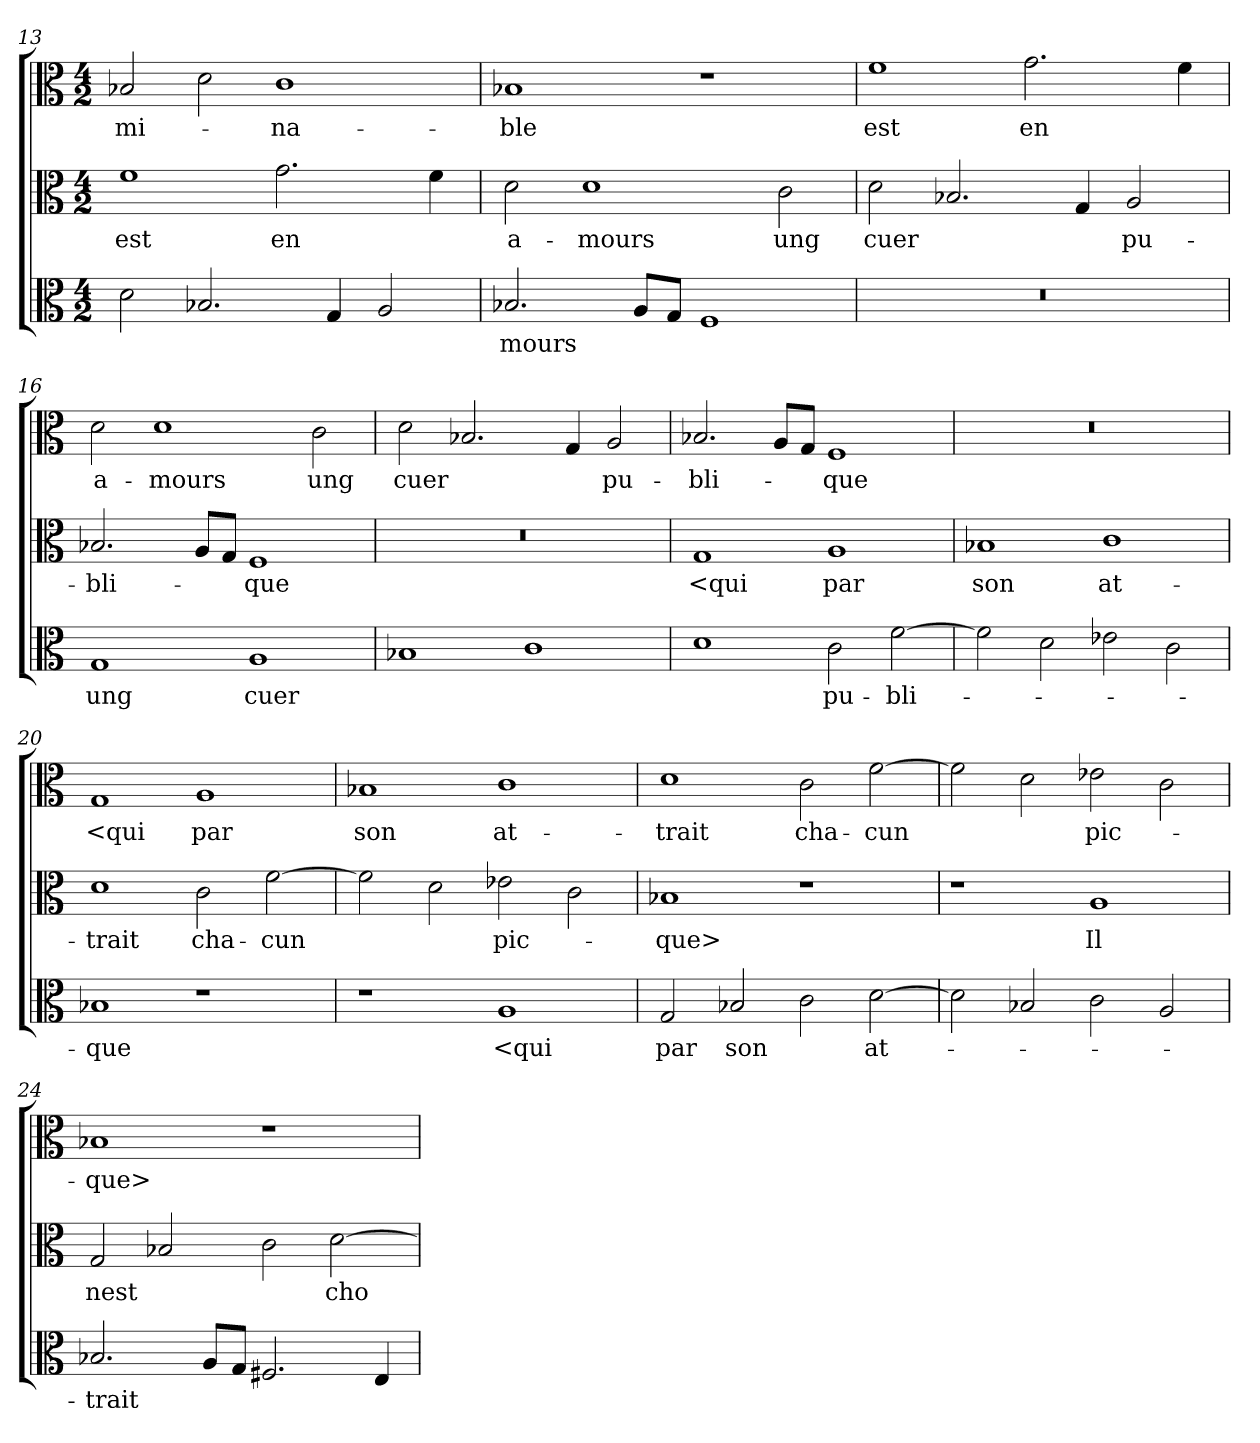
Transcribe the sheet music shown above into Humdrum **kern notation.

**kern	**text	**kern	**text	**kern	**text
*part3	*part3	*part2	*part2	*part1	*part1
*staff3	*staff3	*staff2	*staff2	*staff1	*staff1
*clefC3	*	*clefC3	*	*clefC3	*
*M4/2	*	*M4/2	*	*M4/2	*
=13	=13	=13	=13	=13	=13
2d	.	1f	-est	2B-X	-mi-
2.B-X	.	.	.	2d	.
.	.	2.g	-en	1c	-na-
4G	.	.	.	.	.
2A	.	.	.	.	.
.	.	4f	.	.	.
=14	=14	=14	=14	=14	=14
2.B-X	-mours	2d	a-	1B-X	-ble
.	.	1d	-mours	.	.
8A/L	.	.	.	.	.
8G/J	.	.	.	.	.
1F	.	.	.	1r	.
.	.	2c	-ung	.	.
=15	=15	=15	=15	=15	=15
0r	.	2d	-cuer	1f	-est
.	.	2.B-X	.	.	.
.	.	.	.	2.g	-en
.	.	4G	.	.	.
.	.	2A	pu-	.	.
.	.	.	.	4f	.
=16	=16	=16	=16	=16	=16
1G	-ung	2.B-X	-bli-	2d	a-
.	.	.	.	1d	-mours
.	.	8A/L	.	.	.
.	.	8G/J	.	.	.
1A	-cuer	1F	-que	.	.
.	.	.	.	2c	-ung
=17	=17	=17	=17	=17	=17
1B-X	.	0r	.	2d	-cuer
.	.	.	.	2.B-X	.
1c	.	.	.	.	.
.	.	.	.	4G	.
.	.	.	.	2A	pu-
=18	=18	=18	=18	=18	=18
1d	.	1G	-<qui	2.B-X	-bli-
.	.	.	.	8A/L	.
.	.	.	.	8G/J	.
2c	pu-	1A	-par	1F	-que
[2f	-bli-	.	.	.	.
=19	=19	=19	=19	=19	=19
2f]	.	1B-X	-son	0r	.
2d	.	.	.	.	.
2e-X	.	1c	at-	.	.
2c	.	.	.	.	.
=20	=20	=20	=20	=20	=20
1B-X	-que	1d	-trait	1G	-<qui
1r	.	2c	cha-	1A	-par
.	.	[2f	-cun	.	.
=21	=21	=21	=21	=21	=21
1r	.	2f]	.	1B-X	-son
.	.	2d	.	.	.
1A	-<qui	2e-X	pic-	1c	at-
.	.	2c	.	.	.
=22	=22	=22	=22	=22	=22
2G	-par	1B-X	-que>	1d	-trait
2B-X	-son	.	.	.	.
2c	.	1r	.	2c	cha-
[2d	at-	.	.	[2f	-cun
=23	=23	=23	=23	=23	=23
2d]	.	1r	.	2f]	.
2B-X	.	.	.	2d	.
2c	.	1A	-Il	2e-X	pic-
2A	.	.	.	2c	.
=24	=24	=24	=24	=24	=24
2.B-X	-trait	2G	-nest	1B-X	-que>
.	.	2B-X	.	.	.
8A/L	.	.	.	.	.
8G/J	.	.	.	.	.
2.F#X	.	2c	.	1r	.
.	.	[2d	cho-	.	.
4E	.	.	.	.	.
=	=	=	=	=	=
*-	*-	*-	*-	*-	*-
